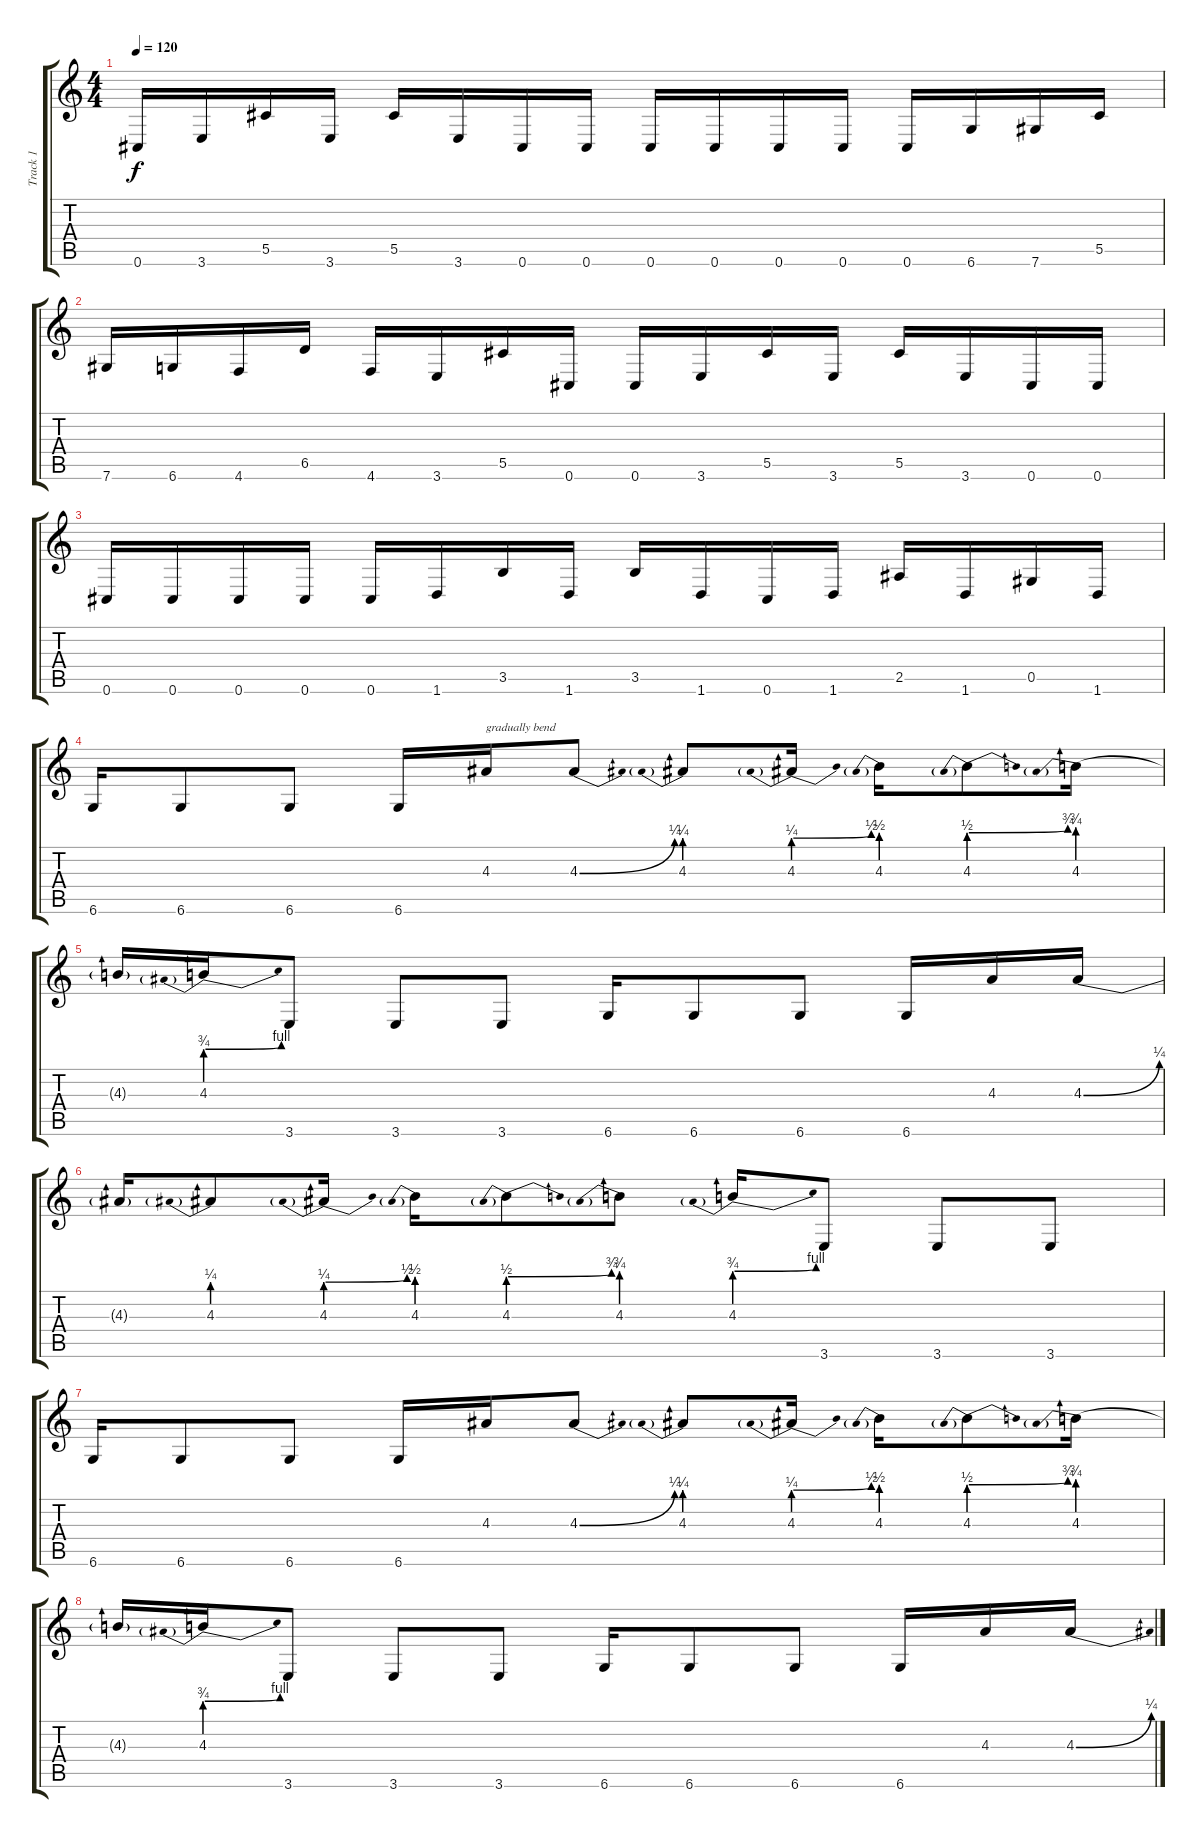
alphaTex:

\track ("Track 1" "Track 1") {instrument distortionguitar}
\staff {score tabs}
\tuning (Eb4 Bb3 Gb3 Db3 Ab2 Db2) {hide}
\ts (4 4)
\tempo 120
\clef g2
\ks c
0.6.16{dy f} 3.6.16 5.5.16 3.6.16 5.5.16 3.6.16 0.6.16 0.6.16 0.6.16 0.6.16 0.6.16 0.6.16 0.6.16 6.6.16 7.6.16 5.5.16 |
7.6.16 6.6.16 4.6.16 6.5.16 4.6.16 3.6.16 5.5.16 0.6.16 0.6.16 3.6.16 5.5.16 3.6.16 5.5.16 3.6.16 0.6.16 0.6.16 |
0.6.16 0.6.16 0.6.16 0.6.16 0.6.16 1.6.16 3.5.16 1.6.16 3.5.16 1.6.16 0.6.16 1.6.16 2.5.16 1.6.16 0.5.16 1.6.16 |
6.6.16 6.6.8 6.6.8 6.6.16 4.3.16{txt "gradually bend"} 4.3{be (bend 0 0 60 1)}.8 4.3{be (prebend 0 1 60 1)}.8 4.3{be (prebendbend 0 1 60 2)}.16 4.3{be (prebend 0 2 60 2)}.16 4.3{be (prebendbend 0 2 60 3)}.8 4.3{be (prebend 0 3 60 3)}.16 |
4.3{t}.16 4.3{be (prebendbend 0 3 60 4)}.16 3.6.8 3.6.8 3.6.8 6.6.16 6.6.8 6.6.8 6.6.16 4.3.16 4.3{be (bend 0 0 60 1)}.16 |
4.3{t}.16 4.3{be (prebend 0 1 60 1)}.8 4.3{be (prebendbend 0 1 60 2)}.16 4.3{be (prebend 0 2 60 2)}.16 4.3{be (prebendbend 0 2 60 3)}.8 4.3{be (prebend 0 3 60 3)}.8 4.3{be (prebendbend 0 3 60 4)}.16 3.6.8 3.6.8 3.6.8 |
6.6.16 6.6.8 6.6.8 6.6.16 4.3.16 4.3{be (bend 0 0 60 1)}.8 4.3{be (prebend 0 1 60 1)}.8 4.3{be (prebendbend 0 1 60 2)}.16 4.3{be (prebend 0 2 60 2)}.16 4.3{be (prebendbend 0 2 60 3)}.8 4.3{be (prebend 0 3 60 3)}.16 |
4.3{t}.16 4.3{be (prebendbend 0 3 60 4)}.16 3.6.8 3.6.8 3.6.8 6.6.16 6.6.8 6.6.8 6.6.16 4.3.16 4.3{be (bend 0 0 60 1)}.16
